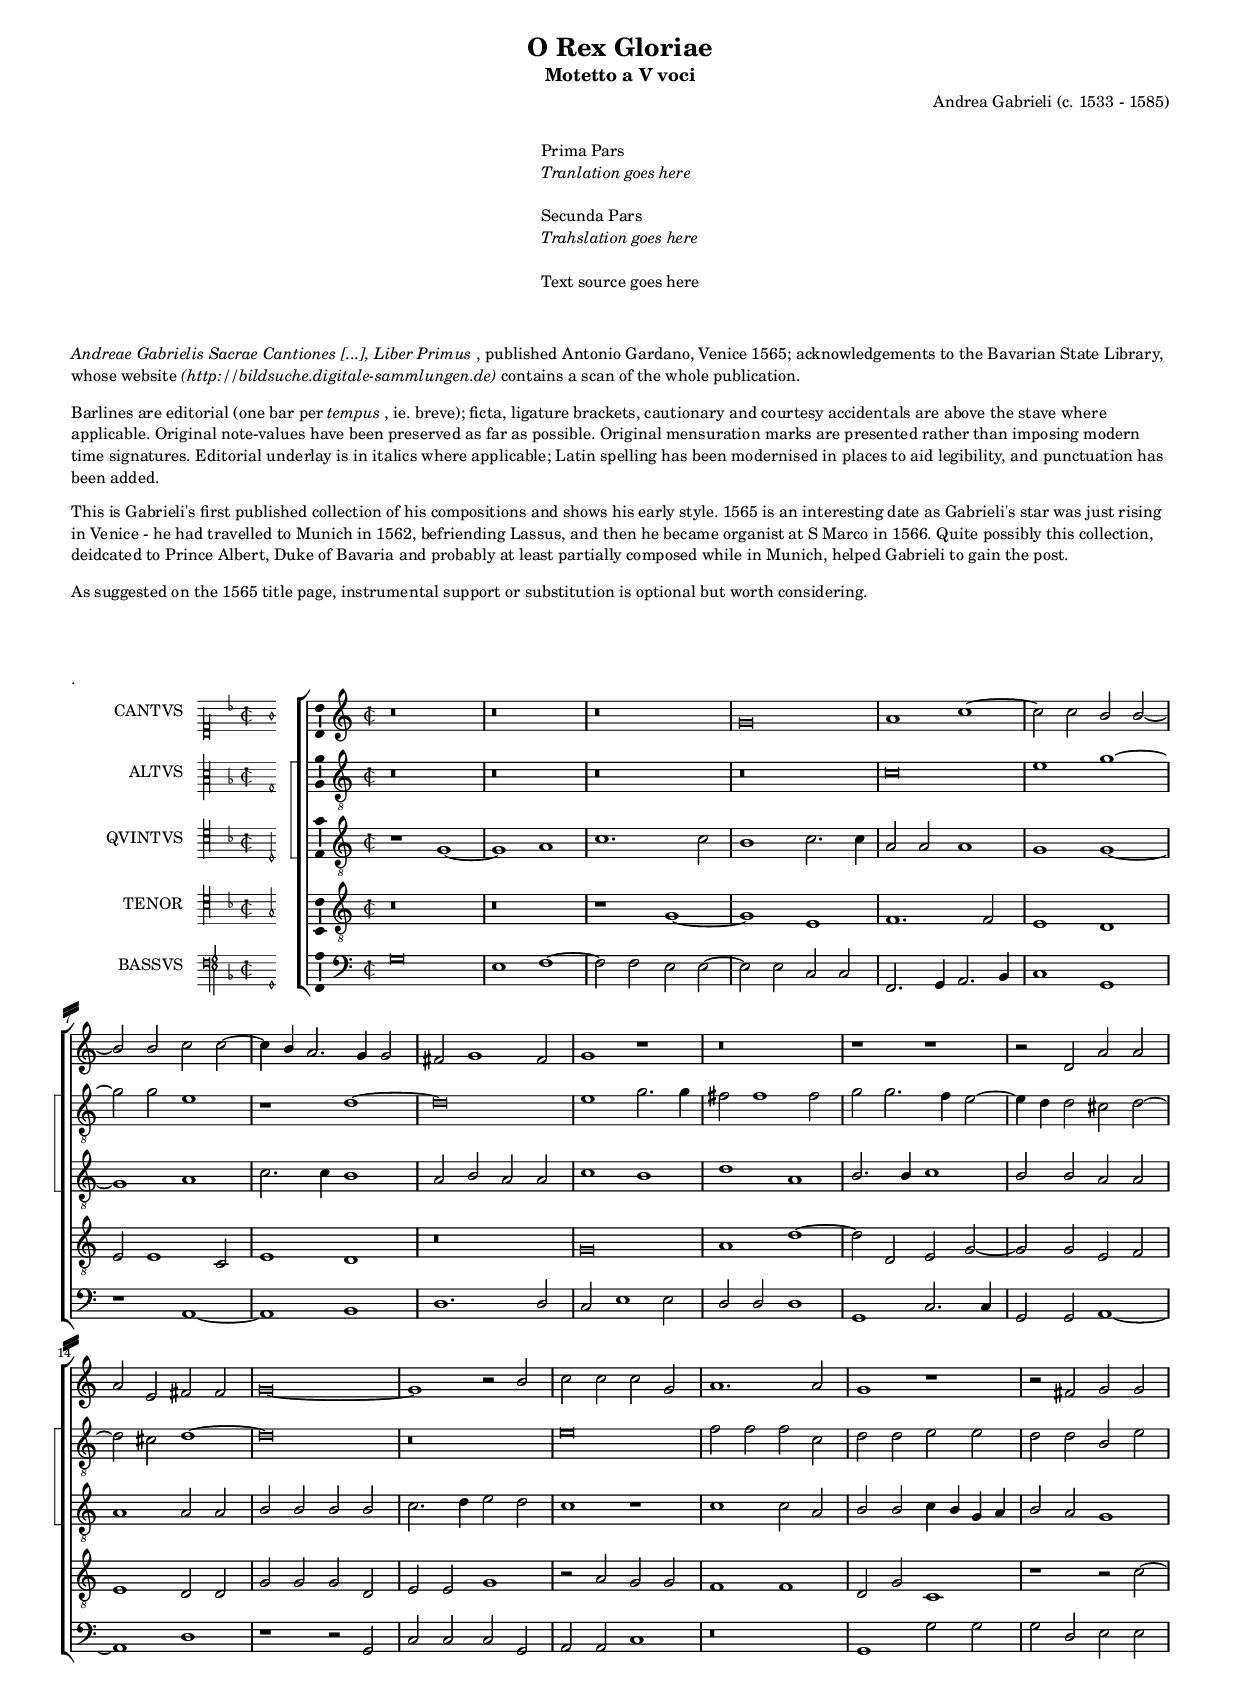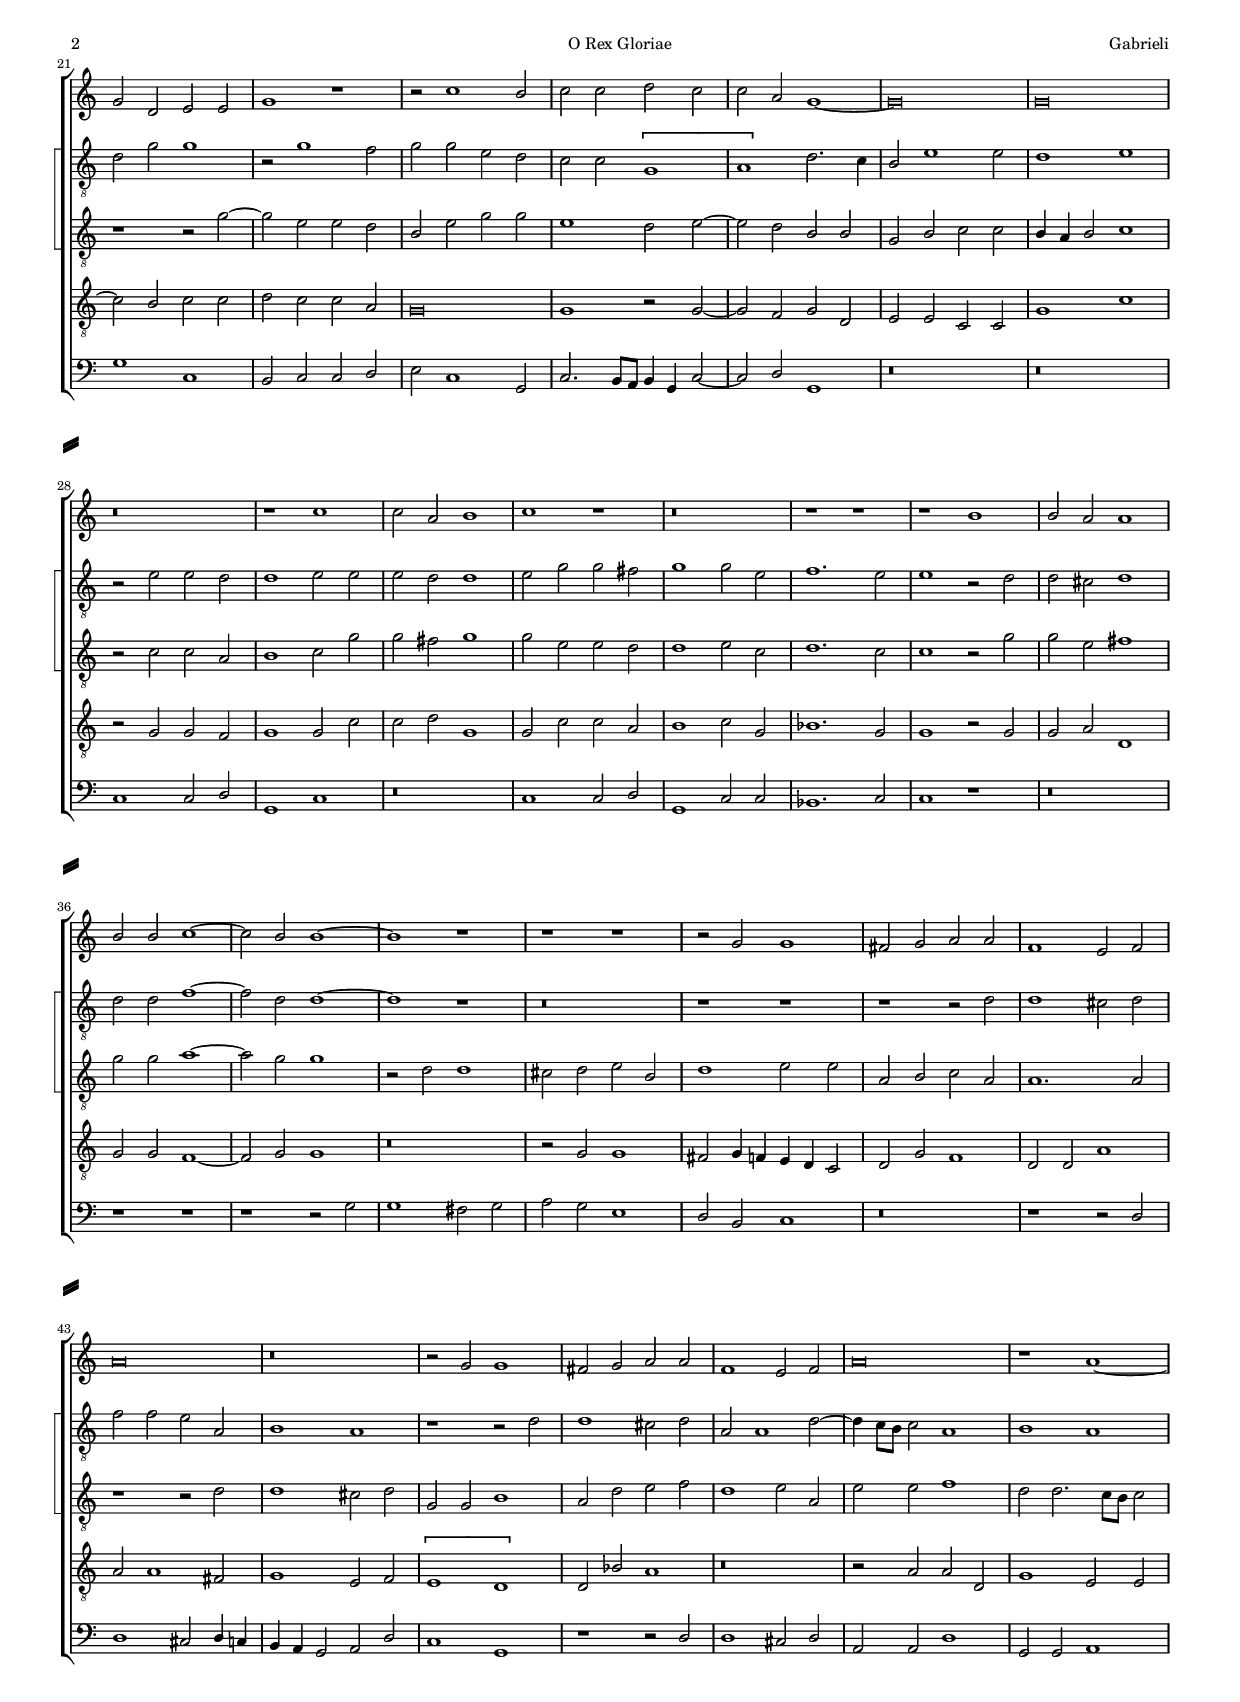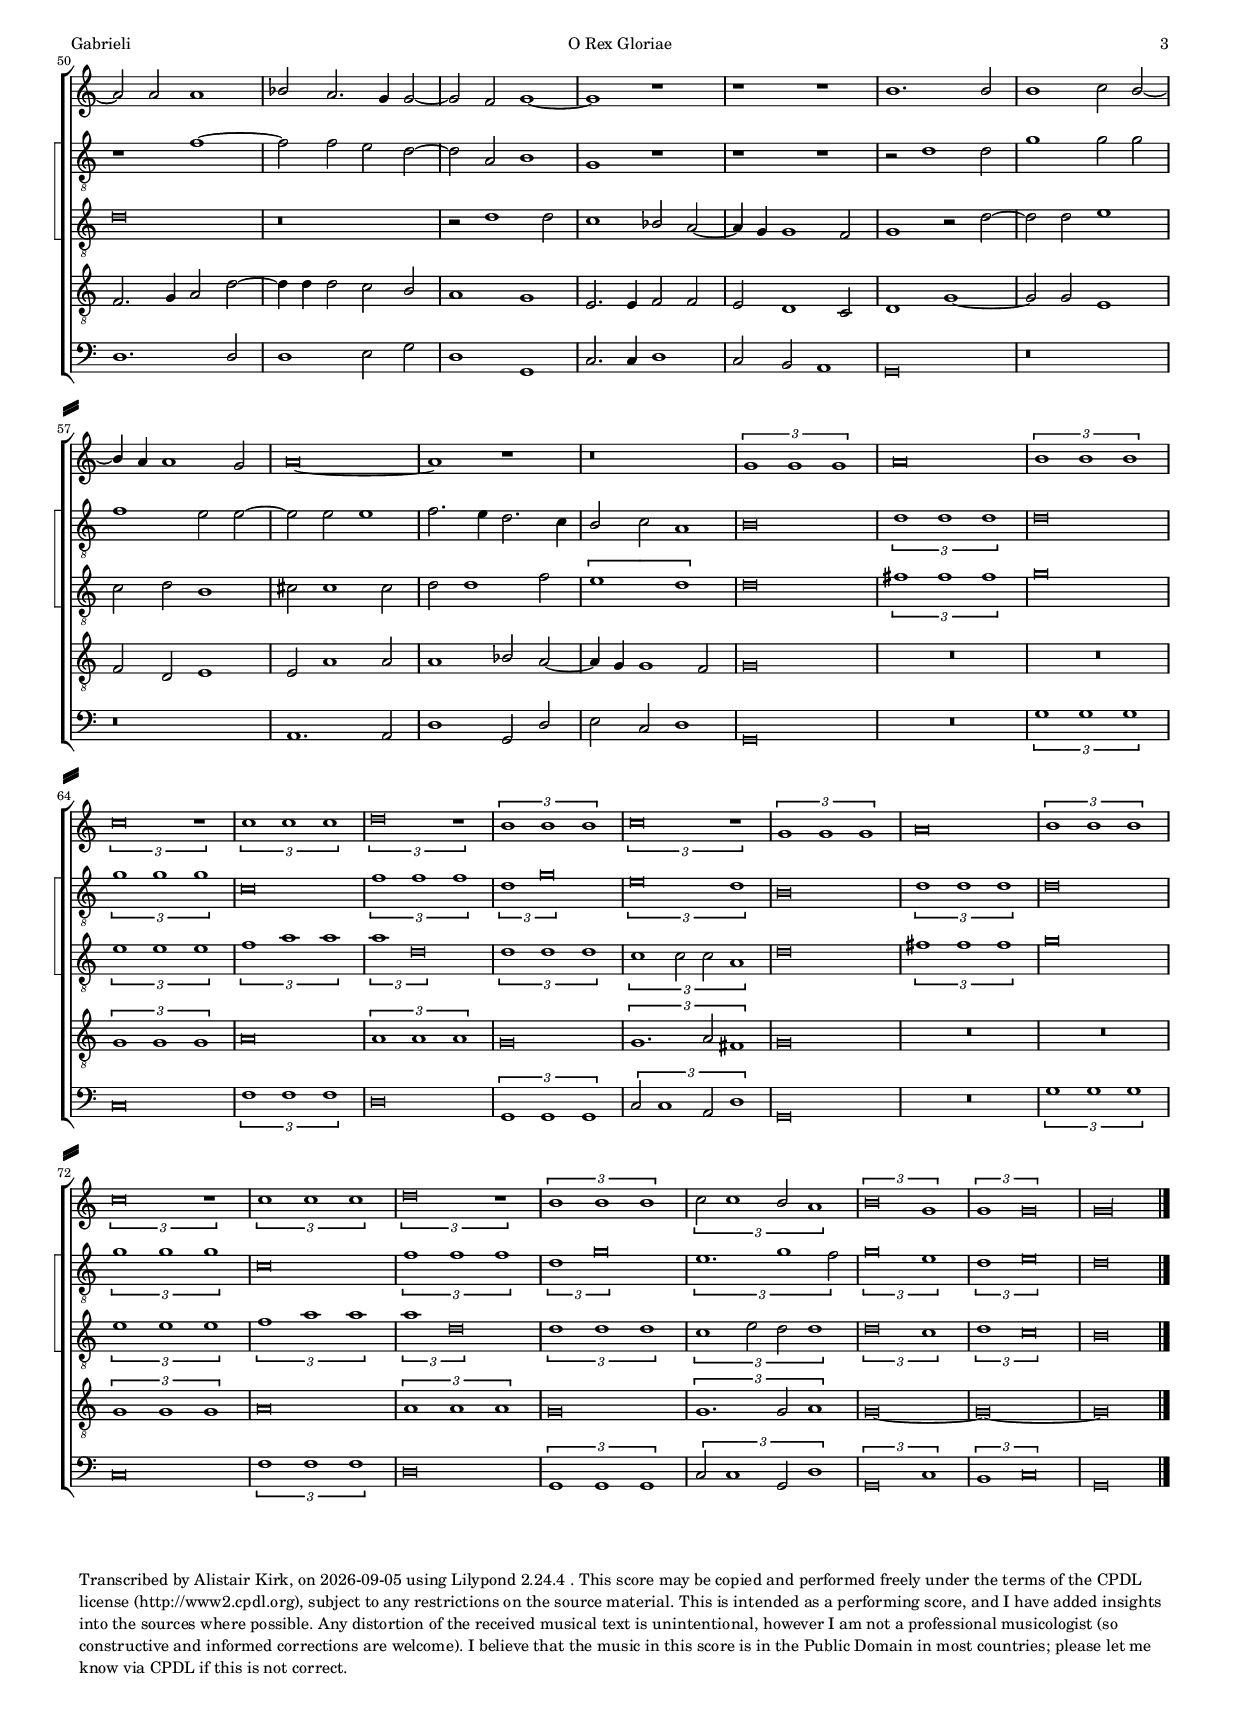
%
%  Alistair Kirk's Lilypond Template for Polyphonic Music - last revised 2018-09-03.
%
%
%  If you can't be bothered to learn how to use lilypond properly (fair enough) then you can still easily make many 
%  commonly-needed changes to this score - including transposition, clefs, music size, titles etc etc - using my 
%  easy online guide at https://guidallambert.github.io/MusicEditing/EasyLilypondCustomisation.html
%
%  Best edited using Frescobaldi!  Get it from frescobaldi.org - a highly recommended 
%  Lilypond editor.  (I also highly recommend VSCode with its Git integration for version controlling.)
%


%%%%%%%%%%%%%%%%%%
% 1 - Description of this score
%%%%%%%%%%%%%%%%%%

%%% 1A - paper layout
%

#(set-default-paper-size "a4")
#(set-global-staff-size 14)
\paper {
        left-margin   = 12\mm
        right-margin   = 12\mm
        top-margin    = 10\mm
        bottom-margin = 10\mm
}

%%% 1B - titles
%

\header {
	title = "O Rex Gloriae"
	subtitle = "Motetto a V voci"
	% poet = ""
	% subsubtitle = "VIII Vocum"
	% arranger = ""
	composer = "Andrea Gabrieli (c. 1533 - 1585)"
	% opus=""
}

hcomposer = "Gabrieli"
htitle = "O Rex Gloriae"

%%% 1C - Transposition of the whole score.
%
% This works relative to c.
%  Ie. To keep the original pitch leave this as 'c' (without quotes).
% To transpose the whole score up a tone set to 'd'.  For down a tone, set to 'bes,' (note the comma) etc
%  Everything is transposed, including key signatures etc (but prefatory staves are not affected).

TranspositionInterval = c



%%% 1D - clefs and stave labels
%

StaveAClef =  "treble"
StaveALabel =  "CANTVS"

StaveBClef =  "treble_8"
StaveBLabel =  "ALTVS"

StaveCClef =  "treble_8"
StaveCLabel =  "QVINTVS"

StaveDClef =  "treble_8"
StaveDLabel =  "TENOR"

StaveEClef =   "bass"
StaveELabel =   "BASSVS"

StaveFClef =  "treble_8"
StaveFLabel =   "Altus"

StaveGClef =   "treble_8"
StaveGLabel =   "Tenor"

StaveHClef =   "bass"
StaveHLabel =   "Bassus"

%%% 1E - key and time signature
%

gkeysig = {\key c \major}  %  Nb.  don't need to change this even if transposing - see above
global = {
	\time 2/1  %nb this might be overridden elsewhere (actually thinking of getting rid of it here...
	\gkeysig
        \override Score.MetronomeMark #'transparent = ##t
}

%%%1f  - What sound and tempo to use for the output MIDI file
%

% Tempo:
% Set the first number in the line below to set the playback speed.
% The number controls the length of the semibreve (which is the
% tactus of most 16th century polyphony written in tempus imperfectum)
% Suggest something in the range of 35 (very slow) to 65 (very fast).
% 45 is my default.

midiTactus = #(ly:make-moment 55 1)

% Playback sound:
% I think ocarina sounds a bit like a chamber organ on most General MIDI
% soundbanks, and annoys me the least of all the various terrible options,
% but suit yourself!
% "recorder" may also be useful on your computer??

MidiPlaybackSound = "ocarina"


%%%%%%%%%%%%%%%%%%
% 2 - Generic 'technical' settings (shouldn't usually need to change any of these unless personal preference suggests otherwise)
%%%%%%%%%%%%%%%%%%

\layout {
	\context {
		\Voice
			\remove "Note_heads_engraver"
			\consists "Completion_heads_engraver"
			\override NoteHead #'style = #'baroque

                         % These two go together!
                         \override Slur #'transparent = ##t
                         \override AccidentalSuggestion #'avoid-slur = #'inside  % Doesm't seem to help (in that ficta are shown way outside the stave when theres a slur) but does at least suppress all the error messages in the log file!


			\remove "Rest_engraver"
			\consists "Completion_rest_engraver"
                        \override Stem #'neutral-direction = #up

	}
	\context {
		\Staff
			\consists Ambitus_engraver
                        %% \override Stem #'thickness = #0.9
                        \RemoveEmptyStaves
	}
        \context {
                \StaffGroup
                        \consists "Separating_line_group_engraver"
	}
        \context {
                 \Score
                          \override BarNumber #'padding = #1.5
                          %\override BarNumber #'font-size = #1
                          %\override BarLine #'transparent = ##t	%% Uncomment for Mensurstriche (also change from ChoirStaff to Staffgroup and comment out completion_heads_engraver etc
                          %\override BarLine #'hair-thickness = #0.9   %% Example of how to manipulate barlines
        }
        \context {
                \Lyrics
                       %\override LyricText #'font-size = #1.2
                       %\override LyricText #'whiteout = ##t		% Might help with mensurstriche
                       %\override LyricExtender #'whiteout = ##t	% Might help with mensurstriche
                       %\override LyricHyphen #'whiteout = ##t		% Might help with mensurstriche
	}
}
\paper {
	ragged-last-bottom = ##f
  	ragged-bottom = ##f
	system-separator-markup = \slashSeparator
        evenHeaderMarkup=\markup  \fill-line { \fromproperty #'page:page-number-string \htitle \hcomposer }
	oddHeaderMarkup= \markup  \fill-line { \on-the-fly #not-first-page \hcomposer \on-the-fly #not-first-page \htitle \on-the-fly #not-first-page \fromproperty #'page:page-number-string }
         top-system-spacing #'basic-distance = #7    % Top stave is a bit too close to the page headers.
         % systems-per-page = 3  	% Lilypond rarely needs forcing like this...
         %  system-count = 13   	% ditto
         % page-count = 8    		% ditto
}




%%% The main musical content is in the two linked files below:



%%%%%%%%%%%%%%%%%%
% Some useful definitions for early music
%%%%%%%%%%%%%%%%%%

italicas=\override LyricText #'font-shape = #'italic
rectas=\override LyricText #'font-shape = #'upright
ss=\once \set suggestAccidentals = ##t
ficta = \once \set suggestAccidentals = ##t
date = #(strftime "%Y-%m-%d" (localtime (current-time)))
%m0 = \melismaEnd
%m1 = \melisma

%% Defining graphics for unusual mensural time signatures!
#(
  define ((double-time-signature2 glyph a) grob) (
       grob-interpret-markup grob (
          markup  (
            #:line ( #:musicglyph glyph #:number #:vcenter a )
          )
       )
  )
)
#(
  define ((double-time-signature3 glyph a b) grob) (
       grob-interpret-markup grob (
          markup  (
            #:line ( #:musicglyph glyph #:vcenter #:column (a b) )
          )
       )
  )
)
#(
  define ((custom-time-signature glyph) grob) (
       grob-interpret-markup grob (
          markup  (
            #:line ( #:musicglyph glyph)
          )
       )
  )
)


%%%%%%%%%%%%%%%%%%
% 3 - Score content: notes
%%%%%%%%%%%%%%%%%%

%\language "english"

StaveANotes = {

  % clef c1  % tweak / uncomment for debugging - this should override the clef in the score block

  \override Score.TimeSignature.stencil =
    #(custom-time-signature "timesig.mensural22")
  \time 2/1

  %\mark \markup \italic {"Prima Pars"}

  %\override Score.TimeSignature.stencil =
  %   #(double-time-signature2 "timesig.mensural98" "3")
  % \time 3/2

  % \cadenzaOn
   r\longa
  r\breve g'\breve a'1 c''1. c''2 b'2 b'1 b'2 c''2 c''2. \melisma
  b'4 a'2. g'4 g'2 \melismaEnd  fis'2 g'1 fis'2 \melismaEnd  g'1

  r\longa r1 r2 d'2 a'2
  a'2 a'2 e'2 fis'2 fis'2
  g'\breve. r2 b'2 c''2 c''2 c''2 g'2 a'1. a'2 g'1 r1 r2 fis'2
  g'2 g'2 g'2 d'2 e'2 e'2 g'1 r1 r2 c''1 b'2 c''2
  c''2 d''2 c''2 c''2 a'2 g'\breve. g'\breve r\breve
  r1 c''1 c''2 a'2 b'1 c''1 r\longa r\breve b'1 b'2 a'2
  a'1 b'2 b'2 c''1. b'2 b'\breve r\breve r1 r2 g'2 g'1 fis'2
  g'2 a'2 a'2 f'1 e'2 f'2
  a'\breve r\breve r2 g'2 g'1 fis'2 g'2 a'2 a'2 f'1 e'2 f'2 a'\breve r1
  a'1. a'2 a'1 bes'2 a'2. \melisma g'4 g'1 \melismaEnd f'2 g'\breve r\breve r1 b'1.
  b'2 b'1 c''2 b'2.\melisma a'4 a'1 \melismaEnd g'2 a'\breve. r1 r\breve

  %%  NB THis is done with blackening in the score - might convert these to triplets because it's not actually a time sig change?
 %\time 3/1
 \times 2/3 { g'1 g'1 g'1 } a'\breve
 \times 2/3 { b'1 b'1 b'1 } \times 2/3 {   c''\breve r1 }
 \times 2/3 { c''1 c''1 c''1 } \times 2/3 {   d''\breve r1 }
 \times 2/3 { b'1 b'1 b'1 } \times 2/3 {   c''\breve r1 }
 \times 2/3 { g'1 g'1 g'1 }  a'\breve
 \times 2/3 { b'1 b'1 b'1 } \times 2/3 {   c''\breve r1 }
 \times 2/3 { c''1 c''1 c''1 } \times 2/3 {  d''\breve r1 }
 \times 2/3 { b'1 b'1 b'1 } \times 2/3 {  c''2 c''1 b'2 a'1 }
 \times 2/3 {  b'\breve g'1 } \times 2/3 {  g'1 g'\breve }
  g'\maxima*1/4
    \bar "|."
  %\cadenzaOff


}
StaveBNotes = {

  % clef c3  % tweak / uncomment for debugging - this should override the clef in the score block

  r\maxima c'\breve e'1 g'1. g'2
  e'1 r1 d'\breve. e'1 g'2. g'4 fis'2 fis'1 fis'2 g'2 g'2. \melisma f'4 e'2. d'4 d'2 \melismaEnd
  cis'2 \melisma d'1 cis'2 \melismaEnd d'\breve.
  r\breve e'\breve f'2 f'2 f'2 c'2 d'2 d'2 e'2 e'2 d'2 d'2 b2 e'2 d'2 g'2 g'1
  r2 g'1 f'2 g'2 g'2 e'2 d'2 c'2 c'2 \[ g1 \melisma a1 \melismaEnd \] d'2. \melisma c'4 b2\melismaEnd  e'1 e'2 d'1 e'1
  r2 e'2 e'2 d'2
  d'1 e'2 e'2 e'2 d'2 d'1 e'2 g'2 g'2 fis'2 g'1 g'2 e'2 f'1. e'2 e'1 r2
  d'2 d'2 cis'2 d'1 d'2 d'2 f'1. d'2 d'\breve r\longa r\breve r2 d'2 d'1 cis'2
  d'2
  f'2 f'2 e'2 a2 b1 a1 r1 r2 d'2 d'1 cis'2 d'2 a2 a1 d'2. \melisma c'8 b8 c'2 \melismaEnd
  a1 b1 a1 r1 f'1. f'2 e'2 d'1 a2 b1 g1 r\breve r1 r2 d'1 d'2 g'1 g'2 g'2
  f'1 e'2 e'1 e'2 e'1 f'2. \melisma e'4 d'2. c'4 b2 \melismaEnd c'2 a1

    b\breve %blackening = change to triplets rather than the current time change?
  \times 2/3 { d'1 d'1 d'1 }   d'\breve
  \times 2/3 { g'1 g'1 g'1 }   c'\breve
  \times 2/3 { f'1 f'1 f'1 } \times 2/3 { d'1 g'\breve } \times 2/3 { e'\breve d'1 } b\breve
  \times 2/3 { d'1 d'1 d'1 } d'\breve
  \times 2/3 { g'1 g'1 g'1 } c'\breve
  \times 2/3 { f'1 f'1 f'1 } \times 2/3 { d'1 g'\breve }
  \times 2/3 { e'1. g'1 f'2 } \times 2/3 {g'\breve e'1 }
  \times 2/3 { d'1 e'\breve } d'\breve

}
StaveCNotes = {

  % clef c4  % tweak / uncomment for debugging - this should override the clef in the score block

  r1 g\breve a1 c'1. c'2 b1 c'2.
  c'4 a2 a2 a1 g1 g\breve a1 c'2. c'4 b1 a2 b2 a2 a2 c'1 b1 d'1 a1 b2. b4
  c'1 b2 b2 a2 a2 a1 a2 a2
  b2 b2 b2 b2 c'2.\melisma d'4 e'2 \melismaEnd d'2 c'1 r1 c'1 c'2 a2 b2 b2 c'4 \melisma b4 g4 a4 b2 \melismaEnd
  a2 g1 r1 r2 g'1 e'2 e'2 d'2 b2 e'2 g'2 g'2 e'1 d'2 e'1 d'2 b2 b2 g2
  b2 c'2 c'2 \melisma b4 a4 b2 \melismaEnd c'1 r2 c'2 c'2 a2
  b1 c'2 g'2 g'2 fis'2 g'1 g'2 e'2 e'2 d'2 d'1 e'2 c'2 d'1. c'2 c'1 r2
  g'2 g'2 e'2 fis'1 g'2 g'2 a'1. g'2 g'1 r2 d'2 d'1 cis'2 d'2 e'2 b2
  d'1 e'2 e'2 a2 b2 c'2 a2 a1. a2
  r1 r2 d'2 d'1 cis'2 d'2 g2 g2 b1 a2 d'2 e'2 f'2 d'1 e'2 a2 e'2 e'2
  f'1 d'2 d'2. \melisma c'8 b8 c'2 \melismaEnd d'\breve r\breve r2 d'1 d'2 c'1 bes2 a2. \melisma g4 g1 \melismaEnd
  f2 g1 r2 d'1 d'2 e'1
  c'2 d'2 b1 cis'2 cis'1 cis'2 d'2 d'1 f'2 \[ e'1 \melisma d'1 \] \melismaEnd

  d'\breve
  \times 2/3 { fis'1 fis'1 fis'1 } g'\breve
  \times 2/3 { e'1 e'1 e'1 } \times 2/3 {  f'1 a'1 a'1 }
  \times 2/3 { a'1 d'\breve } \times 2/3 {  d'1 d'1 d'1 }
  \times 2/3 { c'1 c'2 c'2 a1 }  d'\breve
  \times 2/3 { fis'1 fis'1 fis'1 } g'\breve
  \times 2/3 { e'1 e'1 e'1 } \times 2/3 { f'1 a'1 a'1 }
  \times 2/3 { a'1 d'\breve } \times 2/3 { d'1 d'1 d'1 }
  \times 2/3 { c'1 e'2 d'2 d'1 } \times 2/3 { d'\breve c'1 }
  \times 2/3 { d'1 c'\breve } b\breve

}
StaveDNotes = { 

  % clef c4  % tweak / uncomment for debugging - this should override the clef in the score block
  r\longa
  r1 g\breve e1 f1. f2 e1 d1 e2 e1 c2 e1 d1 r\breve g\breve a1
  d'1. d2 e2 g1 g2 e2 f2 e1 d2 d2
  g2 g2 g2 d2 e2 e2 g1 r2 a2 g2 g2 f1 f1 d2 g2 c1 r1
  r2 c'1 b2 c'2 c'2 d'2 c'2 c'2 a2 g\breve g1 r2 g1 f2 g2
  d2 e2 e2 c2 c2 g1 c'1 r2 g2 g2 f2
  g1 g2 c'2 c'2 d'2 g1 g2 c'2 c'2 a2 b1 c'2 g2 bes1.
  g2 g1 r2 g2 g2 a2 d1 g2 g2 f1. g2 g1 r\breve r2 g2 g1 fis2
  g4 \melisma f4 e4 d4 c2 \melismaEnd d2 g2 f1 d2 d2 a1
  a2 a1 fis2 g1 e2 f2 \[ e1 d1 \] d2 bes2 a1 r\breve r2 a2 a2 d2
  g1 e2 e2 f2. g4 a2 d'2. d'4 d'2 c'2 b2 a1 g1
  e2. e4 f2 f2 e2 d1 c2 d1 g1. g2 e1
  f2 d2 e1 e2 a1 a2 a1 bes2 a2. g4 g1 f2

  g\breve
  R\longa
  \times 2/3 { g1 g1 g1 } a\breve
  \times 2/3 { a1 a1 a1 } g\breve
  \times 2/3 {g1. a2 fis1 } g\breve
  R\longa
  \times 2/3 {g1 g1 g1 } a\breve
  \times 2/3 { a1 a1 a1 } g\breve
  \times 2/3 { g1. g2 a1 }  g\longa.
}
StaveENotes = { 

  % clef c4  % tweak / uncomment for debugging - this should override the clef in the score block
  g\breve e1 f1. f2 e2 e1 e2 c2 c2 f,2.\melisma
  g,4 a,2. b,4 c1 \melismaEnd g,1 r1 a,\breve b,1 d1. d2 c2 e1 e2 d2 d2 d1 g,1 c2. c4
  g,2 g,2 a,\breve d1
  r1 r2 g,2 c2 c2 c2 g,2 a,2 a,2 c1 r\breve g,1 g2 g2 g2 d2 e2 e2 g1 c1 b,2
  c2 c2 d2 e2 c1 g,2 c2.\melisma b,8 a,8 b,4 g,4 c1 d2 \melismaEnd g,1 r\longa c1 c2 d2

  g,1 c1 r\breve c1 c2 d2 g,1 c2 c2 bes,1. c2 c1 r\longa r\breve r2 g2 g1 fis2 g2
  a2 g2 e1 d2 b,2 c1 r\breve r1 r2 d2
  d1 cis2 d4 \melisma c4 b,4 a,4 g,2 \melismaEnd a,2 d2 c1 g,1 r1 r2 d2 d1 cis2 d2 a,2 a,2
  d1 g,2 g,2 a,1 d1. d2 d1 e2 g2 d1 g,1 c2. c4 d1 c2 b,2 a,1 g,\breve r\breve
  r\breve a,1. a,2 d1 g,2 d2 e2 \melisma c2 d1 \melismaEnd

  g,\breve
  R\breve
  \times 2/3 { g1 g1 g1 } c\breve
  \times 2/3 {f1 f1 f1 } d\breve
  \times 2/3 { g,1 g,1 g,1 } \times 2/3 { c2 c1 a,2 d1 } g,\breve
  R\breve
  \times 2/3 { g1 g1 g1 }   c\breve
  \times 2/3 { f1 f1 f1 } d\breve
  \times 2/3 { g,1 g,1 g,1 } \times 2/3 {  c2 c1 g,2 d1 }
  \times 2/3 { g,\breve c1 } \times 2/3 { b,1 c\breve }
  g,\breve

}
StaveFNotes = {  }
StaveGNotes = {  }
StaveHNotes = {  }

% Convenient overrides - comment and uncomment to add and remove staves for quick debugging / rendering purposes:
% StaveANotes = {  }
% StaveBNotes = {  }
% StaveCNotes = {  }
% StaveDNotes = {  }
% StaveENotes = {  }
% StaveFNotes = {  }
% StaveGNotes = {  }
% StaveHNotes = {  }

%%%%%%%%%%%%%%%%%%
% 4 - Score content: text / lyrics
%%%%%%%%%%%%%%%%%%

StaveALyrics = \lyricmode {  

}
StaveBLyrics = \lyricmode {  

}
StaveCLyrics = \lyricmode {


}
StaveDLyrics = \lyricmode {


}
StaveELyrics = \lyricmode {


}
StaveFLyrics = \lyricmode {

}
StaveGLyrics = \lyricmode { A }
StaveHLyrics = \lyricmode { A }

 % Tanslation and attribution of text
 \markup {
        \vspace #1
	\fill-line {
		\column {
                        \vspace #1
			\line { Prima Pars }
			\line { \italic { Tranlation goes here }}
			\vspace #1
			\line { Secunda Pars}
			\line { \italic { Trahslation goes here }}

			\vspace #1
			\line { Text source goes here }


		}
	}
}


%%%%%%%%%%%%%%%%%%
% 5 - Editorial content, including prefatory stave / incipit settings and notes
%%%%%%%%%%%%%%%%%%

 %  Should very rarely need to be touched once a given piece has been typeset

% 5a Editorial method and comments
\markup {
    \vspace #3
    \column {
          %\wordwrap  { \italic { Music source and editorial comments go here.} }

          \wordwrap  {
              \italic {Andreae Gabrielis Sacrae Cantiones [...], Liber Primus}
              , published Antonio Gardano, Venice 1565;
              acknowledgements to the Bavarian State Library,
              whose website \italic{(http://bildsuche.digitale-sammlungen.de)} contains a scan of the whole publication.
          }
          \vspace #1
          \wordwrap  {
              Barlines are editorial (one bar per \italic {tempus}, ie. breve); 
              ficta, ligature brackets, cautionary and courtesy accidentals are above the stave where applicable. 
              Original note-values have been preserved as far as possible.
              Original mensuration marks are presented rather than imposing modern time signatures.
              Editorial underlay is in italics where applicable;
              Latin spelling has been modernised in places to aid legibility, and punctuation has been
              added.
          }
          \vspace #1
          \wordwrap {
              This is Gabrieli's first published collection of his compositions
              and shows his early style.  1565 is an interesting date as Gabrieli's
              star was just rising in Venice - he had travelled to Munich in 1562,
              befriending Lassus, and then he became organist at S Marco in 1566.
              Quite possibly this collection,  deidcated to Prince Albert, Duke of Bavaria
              and probably at least partially composed while in Munich,
              helped Gabrieli to gain the post.
          }
          \vspace #1
          \wordwrap {
              As suggested on the 1565 title page, instrumental support or substitution
              is optional but worth considering.
	  }
	  \vspace #3
	  .
    }
}

%% 5b - Plainsong incipit - obviously, comment out as required.
%\score   {
%    \transpose c \TranspositionInterval <<
%          \new Staff \with { \remove "Time_signature_engraver" \remove "Ambitus_engraver" } {
%                \set Staff.instrumentName = "Intonation"
%                \clef "treble_8"  \global  \cadenzaOn              <<  {
%                          \override Voice.Slur #'tran%sparent = ##f
%                          f4 s8 f4 s8 f4( g4) s8 g4.
%                      }\addlyrics {  In -- ci -- pit here. }
%               >>
%          }
%     >>
%    \layout {\context { \Voice \remove "Stem_engraver" } }
%}


% 5c - Prefatory staves
\layout {   % Need to modify a couple of settings in the main score layout as well
             indent=4\cm
              \context { \Staff
                         \override InstrumentName #'padding = 2
                         \override InstrumentName #'self-alignment-X = #RIGHT
              }
}
PrefatorySettings = {
  		%\override NoteHead   #'style = #'neomensural      % ie. can set to either Mensural or Neomensural
		%\override Rest #'style = #'neomensural
		%\override Staff.TimeSignature #'style = #'neomensural
                \override Flag #'style = #'mensural
                \autoBeamOff
                 \override Staff.InstrumentName #'Y-extent = #'(-4 . 4)
                 \override Staff.InstrumentName #'self-alignment-X = #RIGHT
                \override Staff.InstrumentName #'padding = 2
                % Uncomment these if you want eg. double b flat in key sig using c2 or f3 clef etc
                % May also have to tweak the numbers (4 vs 5 etc)
                \override Staff.KeySignature.flat-positions = #'((-4 . 4))
                \override Staff.KeySignature.sharp-positions = #'((-4 . 4))
                \cadenzaOn
                \key f \major
		\time 2/2
                \huge
}
PrefatoryLayout = \layout {   % Set the layout inside the incipit
		\context {\Voice
			\remove Ligature_bracket_engraver
			\consists Mensural_ligature_engraver

		}
                \context { \Staff \remove Ambitus_engraver}
		line-width=5
                indent =  0
                ragged-right = ##f
		ragged-last = ##f
                system-count = #1
}
PrefStaveA = \markup {
	\score {
                \new MensuralVoice {
                    \set Staff.instrumentName=\StaveALabel
                    \PrefatorySettings
                    \clef "petrucci-c1"
                    g'1
                     \bar"" \skip1
		}  \layout {\PrefatoryLayout}
	}
}
PrefStaveB = \markup {
	\score {
                \new MensuralVoice {
                    \set Staff.instrumentName=\StaveBLabel
                    \PrefatorySettings
                    \clef "petrucci-c3"
                    g1
                     \bar"" \skip1
		}  \layout {\PrefatoryLayout}
	}
}
PrefStaveC = \markup {
	\score {
                \new MensuralVoice {
                    \set Staff.instrumentName=\StaveCLabel
                    \PrefatorySettings
                    \clef "petrucci-c4"
                    d2
                     \bar"" \skip1
		}  \layout {\PrefatoryLayout}
	}
}
PrefStaveD = \markup {
	\score {
                \new MensuralVoice {
                    \set Staff.instrumentName=\StaveDLabel
                    \PrefatorySettings
                    \clef "petrucci-c4"
                    g2
                     \bar"" \skip1
		}  \layout {\PrefatoryLayout}
	}
}
PrefStaveE = \markup {
	\score {
          \new MensuralVoice {
                    \set Staff.instrumentName=\StaveELabel
                    \PrefatorySettings
                    \clef "petrucci-f4"
                    g,1
                     \bar"" \skip1
		}  \layout {\PrefatoryLayout}
	}
}
PrefStaveF = \markup {
	\score {
                \new MensuralVoice {
                    \set Staff.instrumentName=\StaveFLabel
                    \PrefatorySettings
                    \clef "petrucci-f4"
                    g2
                     \bar"" \skip1
		}  \layout {\PrefatoryLayout}
	}
}
PrefStaveG = \markup {
	\score {
                \new MensuralVoice {
                    \set Staff.instrumentName=\StaveGLabel
                    \PrefatorySettings
                    \clef "petrucci-f4"
                    g2
                     \bar"" \skip1
		}  \layout {\PrefatoryLayout}
	}
}
PrefStaveH = \markup {
	\score {
                \new MensuralVoice {
                    \set Staff.instrumentName=\StaveHLabel
                    \PrefatorySettings
                    \clef "petrucci-f4"
                    f2
                     \bar"" \skip1
		}  \layout {\PrefatoryLayout}
	}
}





\version "2.18"





\header {
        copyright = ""
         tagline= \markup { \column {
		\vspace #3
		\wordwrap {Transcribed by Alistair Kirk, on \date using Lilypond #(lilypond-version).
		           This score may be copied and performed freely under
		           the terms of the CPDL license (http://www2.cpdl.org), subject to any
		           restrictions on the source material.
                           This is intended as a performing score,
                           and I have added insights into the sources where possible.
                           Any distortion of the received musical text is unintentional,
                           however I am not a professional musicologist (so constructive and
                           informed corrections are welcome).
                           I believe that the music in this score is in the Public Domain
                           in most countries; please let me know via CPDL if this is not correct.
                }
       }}
}




%%%%%%%%%%%%%%%%%%
% 6 - Staff definitions
%%%%%%%%%%%%%%%%%%

% Should very rarely need to be touched once a given piece has been typeset
%
% Nb. this is the really main structure of the .ly file;
% it needs to go at the end because it references variables
% containing the notes and lyrics etc, which need to have
% been defined before the parser reads this section
%
% When making a new edition, just comment out the staves you don't need.

\score {
	\transpose c \TranspositionInterval <<
		\new ChoirStaff = "MainChoirStaff" <<	 	% choir staff = group of staves formatted for a choir

			 \set ChoirStaff.systemStartDelimiterHierarchy = #'(SystemStartBracket a (SystemStartSquare b c ) d  e )  % Uncomment and twiddle to create square brackets for gouping staves etc
			\set ChoirStaff.midiInstrument = \MidiPlaybackSound  %  "recorder" and "tuba" may also  be useful?
                        %\set ChoirStaff.midiMaximumVolume = 127  % Need to find a good value for this.

                        \new Staff = "StaveA" { <<
                              \new Voice = "StaveAVoice"  {
                                    \set Staff.instrumentName =\PrefStaveA
                                    %\set Staff.shortInstrumentName =
                                    %\StaveALabel[1]
                                    \set Staff.midiPanPosition = #-0.8
                                    \clef \StaveAClef
                                    \global		% inherit key and time sig etc from the score
                                    \StaveANotes		% actual notes are in a variable as defined above
                                    %\bar "|." 		% nb. final barline only necessary in one voice
                              }
                        >> }
			\new Lyrics = "StaveA_Lyrics" \lyricsto StaveAVoice { \StaveALyrics }

                        \new Staff = "StaveB" { <<
                              \new Voice = "StaveBVoice"  {
                                    \set Staff.instrumentName =\PrefStaveB
                                    \set Staff.midiPanPosition = #0.8
                                    \clef \StaveBClef
                                    \global		% inherit key and time sig etc from the score
                                    \StaveBNotes		% actual notes are in a variable as defined above
                              }
                        >> }
			\new Lyrics = "StaveB_Lyrics" \lyricsto StaveBVoice { \StaveBLyrics }

                         \new Staff = "StaveC" { <<
                              \new Voice = "StaveCVoice"  {
                                    \set Staff.instrumentName =\PrefStaveC
                                    \set Staff.midiPanPosition = #-0.4
                                    \clef \StaveCClef
                                    \global		% inherit key and time sig etc from the score
                                    \StaveCNotes		% actual notes are in a variable as defined above
                              }
                        >> }
			\new Lyrics = "StaveC_Lyrics" \lyricsto StaveCVoice { \StaveCLyrics }

                        \new Staff = "StaveD" { <<
                              \new Voice = "StaveDVoice"  {
                                    \set Staff.instrumentName =\PrefStaveD
                                    \set Staff.midiPanPosition = #0.4
                                    \clef \StaveDClef
                                    \global		% inherit key and time sig etc from the score
                                    \StaveDNotes		% actual notes are in a variable as defined above
                              }
                        >> }
			\new Lyrics = "StaveD_Lyrics" \lyricsto StaveDVoice { \StaveDLyrics }

                        \new Staff = "StaveE" { <<
                             \new Voice = "StaveEVoice"  {
                                    \set Staff.instrumentName =\PrefStaveE
                                    \set Staff.midiPanPosition = #0.4
                                    \clef \StaveEClef
                                   \global		% inherit key and time sig etc from the score
                                    \StaveENotes		% actual notes are in a variable as defined above
                              }
                        >> }
			\new Lyrics = "StaveE_Lyrics" \lyricsto StaveEVoice { \StaveELyrics }

                        %\new Staff = "StaveF" { <<
                        %      \new Voice = "StaveFVoice"  {
                        %            \set Staff.instrumentName =\PrefStaveF
                        %	     \set Staff.midiPanPosition = #0.4
                        %            \clef \StaveFClef
                        %            \global		% inherit key and time sig etc from the score
                        %            \StaveFNotes		% actual notes are in a variable as defined above
                        %      }
                        %>> }
			%\new Lyrics = "StaveF_Lyrics" \lyricsto StaveFVoice { \StaveFLyrics }

                        % \new Staff = "StaveG" { <<
                        %      \new Voice = "StaveGVoice"  {
                        %            \set Staff.instrumentName =\PrefStaveG
                        %	     \set Staff.midiPanPosition = #0.4
                        %            \clef \StaveGClef
                        %            \global		% inherit key and time sig etc from the score
                        %            \StaveGNotes		% actual notes are in a variable as defined above
                        %      }
                        %>> }
			%\new Lyrics = "StaveG_Lyrics" \lyricsto StaveGVoice { \StaveGLyrics }

                        %\new Staff = "StaveH" { <<
                        %      \new Voice = "StaveHVoice"  {
                        %            \set Staff.instrumentName =\PrefStaveH
                        %	     \set Staff.midiPanPosition = #0.4
                        %            \clef \StaveHClef
                        %            \global		% inherit key and time sig etc from the score
                        %            \StaveHNotes		% actual notes are in a variable as defined above
                        %      }
                        %>> }
			%\new Lyrics = "StaveH_Lyrics" \lyricsto StaveHVoice { \StaveHLyrics }
                >>
	>>
	\layout {}
	\midi {
		\context { \Score
			tempoWholesPerMinute = \midiTactus
                }
	}
}
\version "2.18"



\version "2.18"